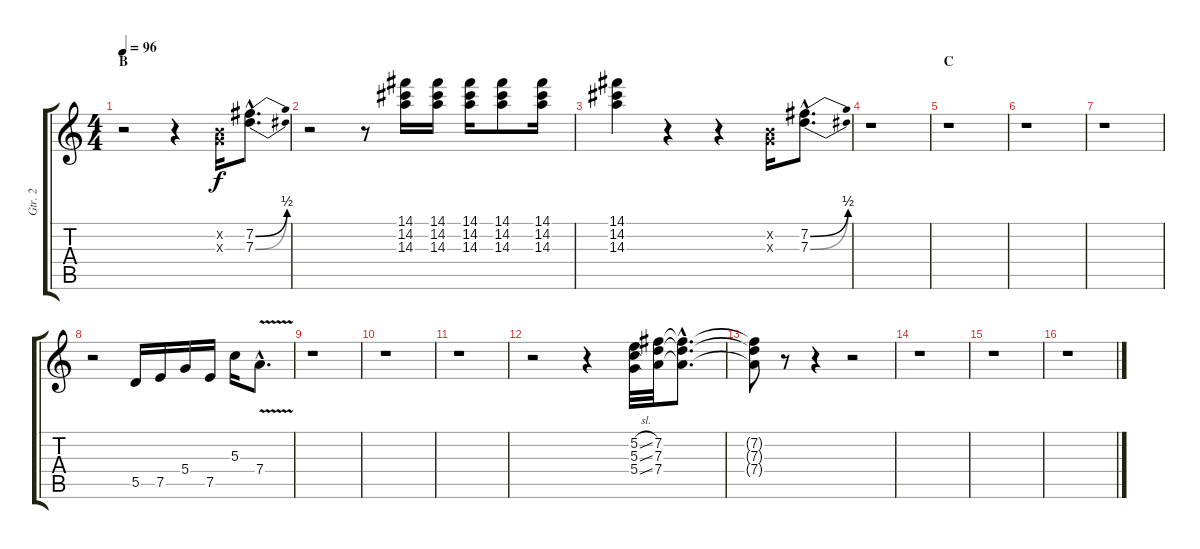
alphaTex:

\track ("Gtr. 2" "Gtr. 2") {instrument distortionguitar}
\staff {score tabs}
\tuning (E4 B3 G3 D3 A2 E2) {hide}
\ts (4 4)
\section ("" "B")
\tempo 96
\clef g2
\ks c
r.2{dy f} r.4 (0.2{x} 0.3{x}).16 (7.2{be (bend 0 0 60 2) hac} 7.3{be (bend 0 0 60 2) hac}).8{d} |
r.2 r.8 (14.1 14.2 14.3).16 (14.1 14.2 14.3).16 (14.1 14.2 14.3).16 (14.1 14.2 14.3).8 (14.1 14.2 14.3).16 |
(14.1 14.2 14.3).4 r.4 r.4 (0.2{x} 0.3{x}).16 (7.2{be (bend 0 0 60 2) hac} 7.3{be (bend 0 0 60 2) hac}).8{d} |
r.1 |
\section ("" "C")
r.1 |
r.1 |
r.1 |
r.2 5.5.16 7.5.16 5.4.16 7.5.16 5.3.16 7.4{v hac}.8{d} |
r.1 |
r.1 |
r.1 |
r.2 r.4 (5.2{sl} 5.3{sl} 5.4{sl}).32 (7.2 7.3 7.4).32 (7.2{hac t} 7.3{hac t} 7.4{hac t}).8{d} |
(7.2{t} 7.3{t} 7.4{t}).8 r.8 r.4 r.2 |
r.1 |
r.1 |
r.1
